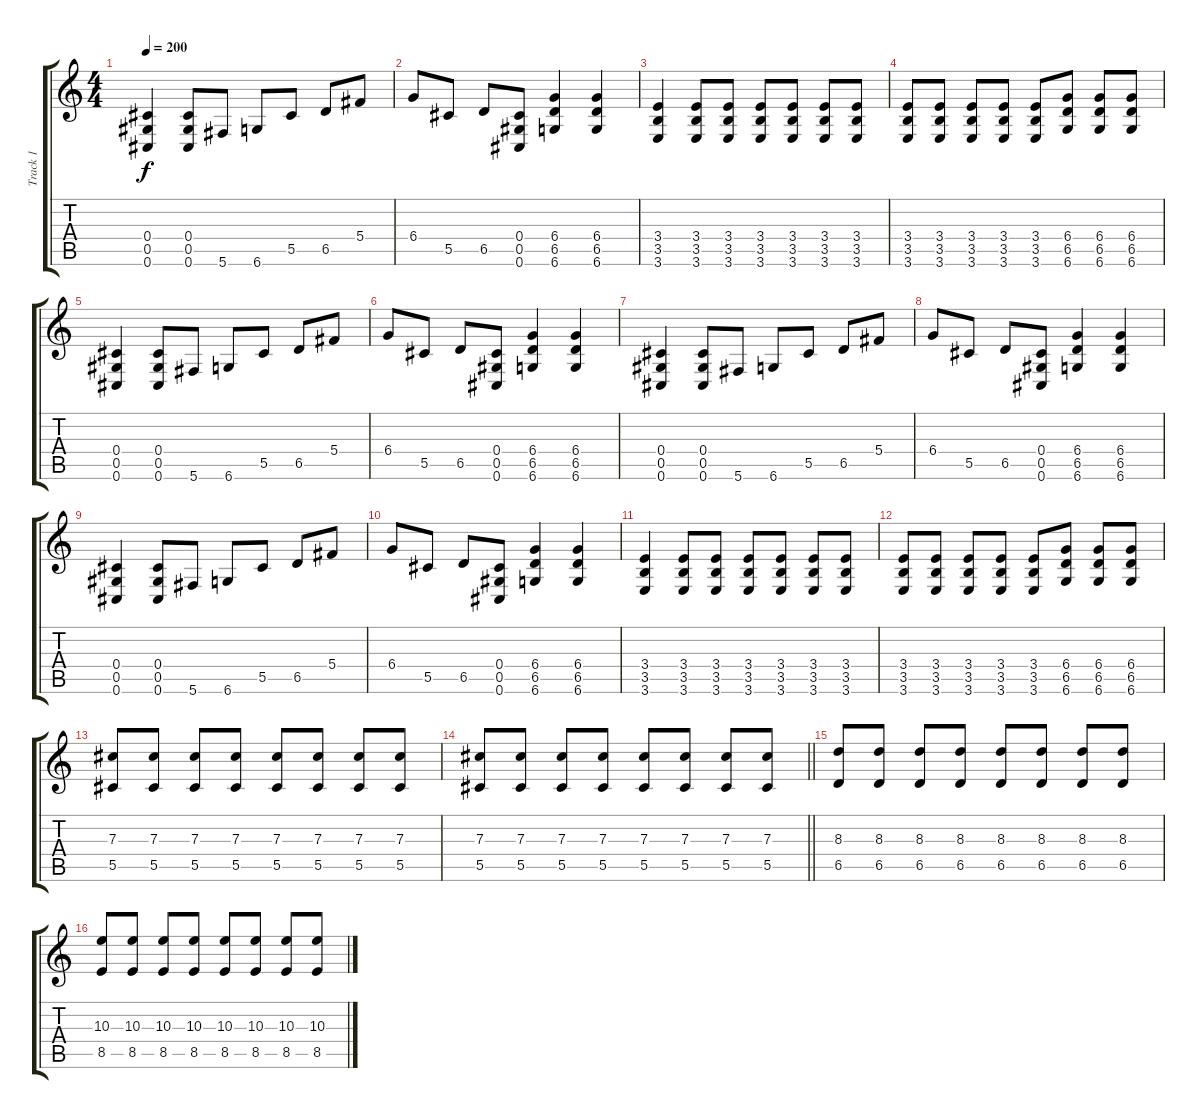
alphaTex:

\track ("Track 1" "Track 1") {instrument distortionguitar}
\staff {score tabs}
\tuning (Eb4 Bb3 Gb3 Db3 Ab2 Db2) {hide}
\ts (4 4)
\tempo 200
\clef g2
\ks c
(0.4 0.5 0.6).4{dy f} (0.4 0.5 0.6).8 5.6.8 6.6.8 5.5.8 6.5.8 5.4.8 |
6.4.8 5.5.8 6.5.8 (0.4 0.5 0.6).8 (6.4 6.5 6.6).4 (6.4 6.5 6.6).4 |
(3.4 3.5 3.6).4 (3.4 3.5 3.6).8 (3.4 3.5 3.6).8 (3.4 3.5 3.6).8 (3.4 3.5 3.6).8 (3.4 3.5 3.6).8 (3.4 3.5 3.6).8 |
(3.4 3.5 3.6).8 (3.4 3.5 3.6).8 (3.4 3.5 3.6).8 (3.4 3.5 3.6).8 (3.4 3.5 3.6).8 (6.4 6.5 6.6).8 (6.4 6.5 6.6).8 (6.4 6.5 6.6).8 |
(0.4 0.5 0.6).4 (0.4 0.5 0.6).8 5.6.8 6.6.8 5.5.8 6.5.8 5.4.8 |
6.4.8 5.5.8 6.5.8 (0.4 0.5 0.6).8 (6.4 6.5 6.6).4 (6.4 6.5 6.6).4 |
(0.4 0.5 0.6).4 (0.4 0.5 0.6).8 5.6.8 6.6.8 5.5.8 6.5.8 5.4.8 |
6.4.8 5.5.8 6.5.8 (0.4 0.5 0.6).8 (6.4 6.5 6.6).4 (6.4 6.5 6.6).4 |
(0.4 0.5 0.6).4 (0.4 0.5 0.6).8 5.6.8 6.6.8 5.5.8 6.5.8 5.4.8 |
6.4.8 5.5.8 6.5.8 (0.4 0.5 0.6).8 (6.4 6.5 6.6).4 (6.4 6.5 6.6).4 |
(3.4 3.5 3.6).4 (3.4 3.5 3.6).8 (3.4 3.5 3.6).8 (3.4 3.5 3.6).8 (3.4 3.5 3.6).8 (3.4 3.5 3.6).8 (3.4 3.5 3.6).8 |
(3.4 3.5 3.6).8 (3.4 3.5 3.6).8 (3.4 3.5 3.6).8 (3.4 3.5 3.6).8 (3.4 3.5 3.6).8 (6.4 6.5 6.6).8 (6.4 6.5 6.6).8 (6.4 6.5 6.6).8 |
(7.3 5.5).8 (7.3 5.5).8 (7.3 5.5).8 (7.3 5.5).8 (7.3 5.5).8 (7.3 5.5).8 (7.3 5.5).8 (7.3 5.5).8 |
\barLineRight lightlight
(7.3 5.5).8 (7.3 5.5).8 (7.3 5.5).8 (7.3 5.5).8 (7.3 5.5).8 (7.3 5.5).8 (7.3 5.5).8 (7.3 5.5).8 |
(8.3 6.5).8 (8.3 6.5).8 (8.3 6.5).8 (8.3 6.5).8 (8.3 6.5).8 (8.3 6.5).8 (8.3 6.5).8 (8.3 6.5).8 |
(10.3 8.5).8 (10.3 8.5).8 (10.3 8.5).8 (10.3 8.5).8 (10.3 8.5).8 (10.3 8.5).8 (10.3 8.5).8 (10.3 8.5).8
